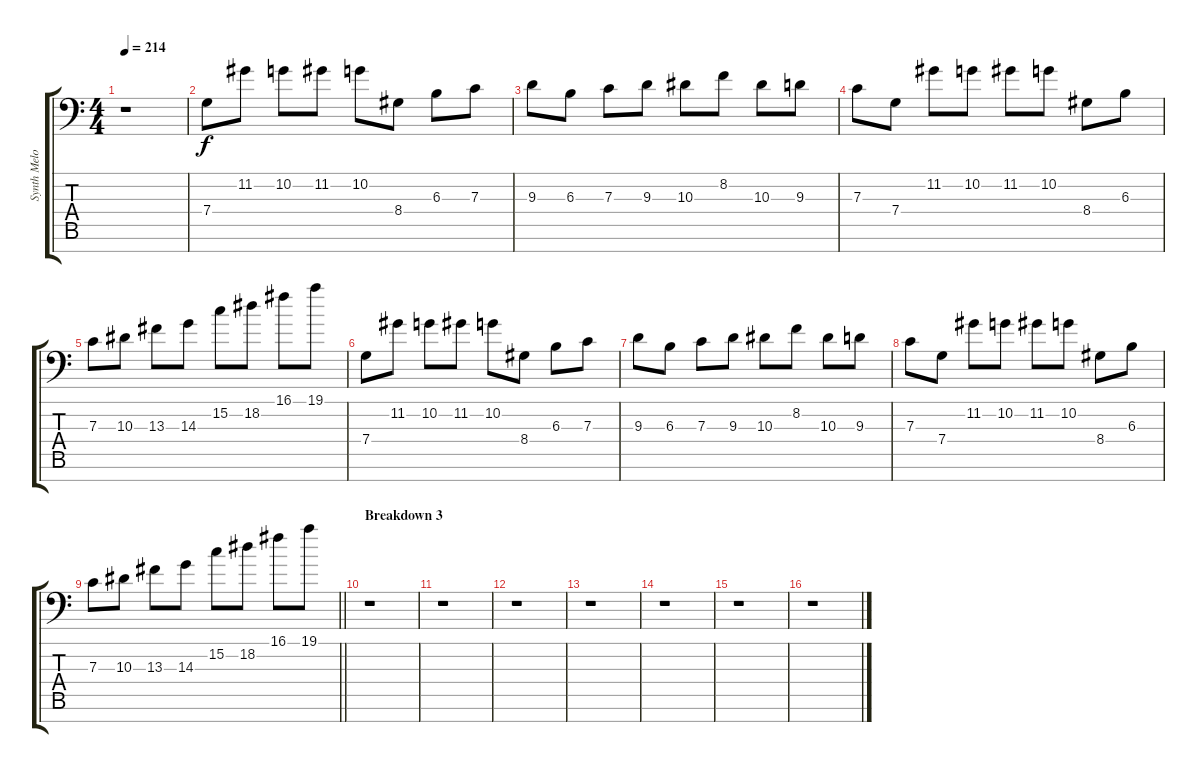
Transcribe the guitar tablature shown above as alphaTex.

\track ("Synth Melody" "Synth Melo") {instrument shamisen}
\staff {score tabs}
\tuning (D4 A3 F3 C3 G2 D2 G1) {hide}
\ts (4 4)
\tempo 214
\clef f4
\ks c
r.1{dy f} |
7.4.8 11.2.8 10.2.8 11.2.8 10.2.8 8.4.8 6.3.8 7.3.8 |
9.3.8 6.3.8 7.3.8 9.3.8 10.3.8 8.2.8 10.3.8 9.3.8 |
7.3.8 7.4.8 11.2.8 10.2.8 11.2.8 10.2.8 8.4.8 6.3.8 |
7.3.8 10.3.8 13.3.8 14.3.8 15.2.8 18.2.8 16.1.8 19.1.8 |
7.4.8 11.2.8 10.2.8 11.2.8 10.2.8 8.4.8 6.3.8 7.3.8 |
9.3.8 6.3.8 7.3.8 9.3.8 10.3.8 8.2.8 10.3.8 9.3.8 |
7.3.8 7.4.8 11.2.8 10.2.8 11.2.8 10.2.8 8.4.8 6.3.8 |
\barLineRight lightlight
7.3.8 10.3.8 13.3.8 14.3.8 15.2.8 18.2.8 16.1.8 19.1.8 |
\section ("" "Breakdown 3")
r.1 |
r.1 |
r.1 |
r.1 |
r.1 |
r.1 |
r.1
